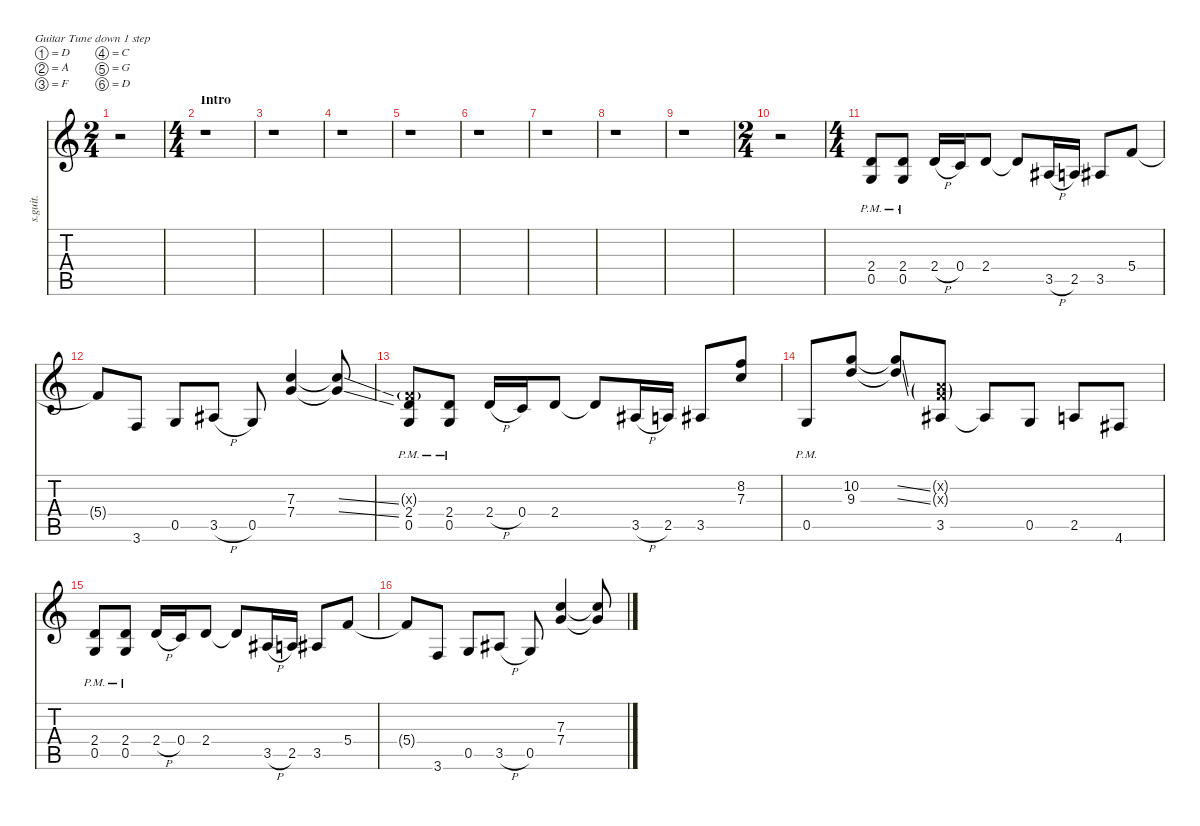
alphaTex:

\defaultSystemsLayout 4
\hideDynamics
\bracketExtendMode nobrackets
\track ("Aether - Rhythm" "s.guit.") {instrument distortionguitar}
\staff {score tabs}
\tuning (D4 A3 F3 C3 G2 D2)
\ts (2 4)
\beaming (8 2 2 2 2)
\tempo (88 hide)
\clef g2
\ks c
r.2{dy f instrument distortionguitar} |
\ts (4 4)
\beaming (8 2 2 2 2)
\section ("" "Intro")
r.1 |
r.1 |
r.1 |
r.1 |
r.1 |
r.1 |
r.1 |
r.1 |
\ts (2 4)
\beaming (8 2 2 2 2)
r.2 |
\ts (4 4)
\beaming (8 2 2 2 2)
(2.4{pm} 0.5{pm}).8 (2.4{pm} 0.5{pm}).8 2.4{h}.16 0.4.16 2.4.8 2.4{t}.8 3.5{h acc #}.16 2.5.16 3.5{acc #}.8 5.4.8 |
5.4{t}.8 3.6.8 0.5.8 3.5{h acc #}.8 0.5.8 (7.3 7.4).4 (7.3{ss t} 7.4{ss t}).8 |
(0.3{g pm x} 2.4{pm} 0.5{pm}).8 (2.4{pm} 0.5{pm}).8 2.4{h}.16 0.4.16 2.4.8 2.4{t}.8 3.5{h acc #}.16 2.5.16 3.5{acc #}.8 (8.2 7.3).8 |
0.5{pm}.8 (10.2 9.3).8 (10.2{ss t} 9.3{ss t}).8 (0.2{g x} 0.3{g x} 3.5{acc #}).8 3.5{t acc #}.8 0.5.8 2.5.8 4.6{acc #}.8 |
(2.4{pm} 0.5{pm}).8 (2.4{pm} 0.5{pm}).8 2.4{h}.16 0.4.16 2.4.8 2.4{t}.8 3.5{h acc #}.16 2.5.16 3.5{acc #}.8 5.4.8 |
5.4{t}.8 3.6.8 0.5.8 3.5{h acc #}.8 0.5.8 (7.3 7.4).4 (7.3{ss t} 7.4{ss t}).8
